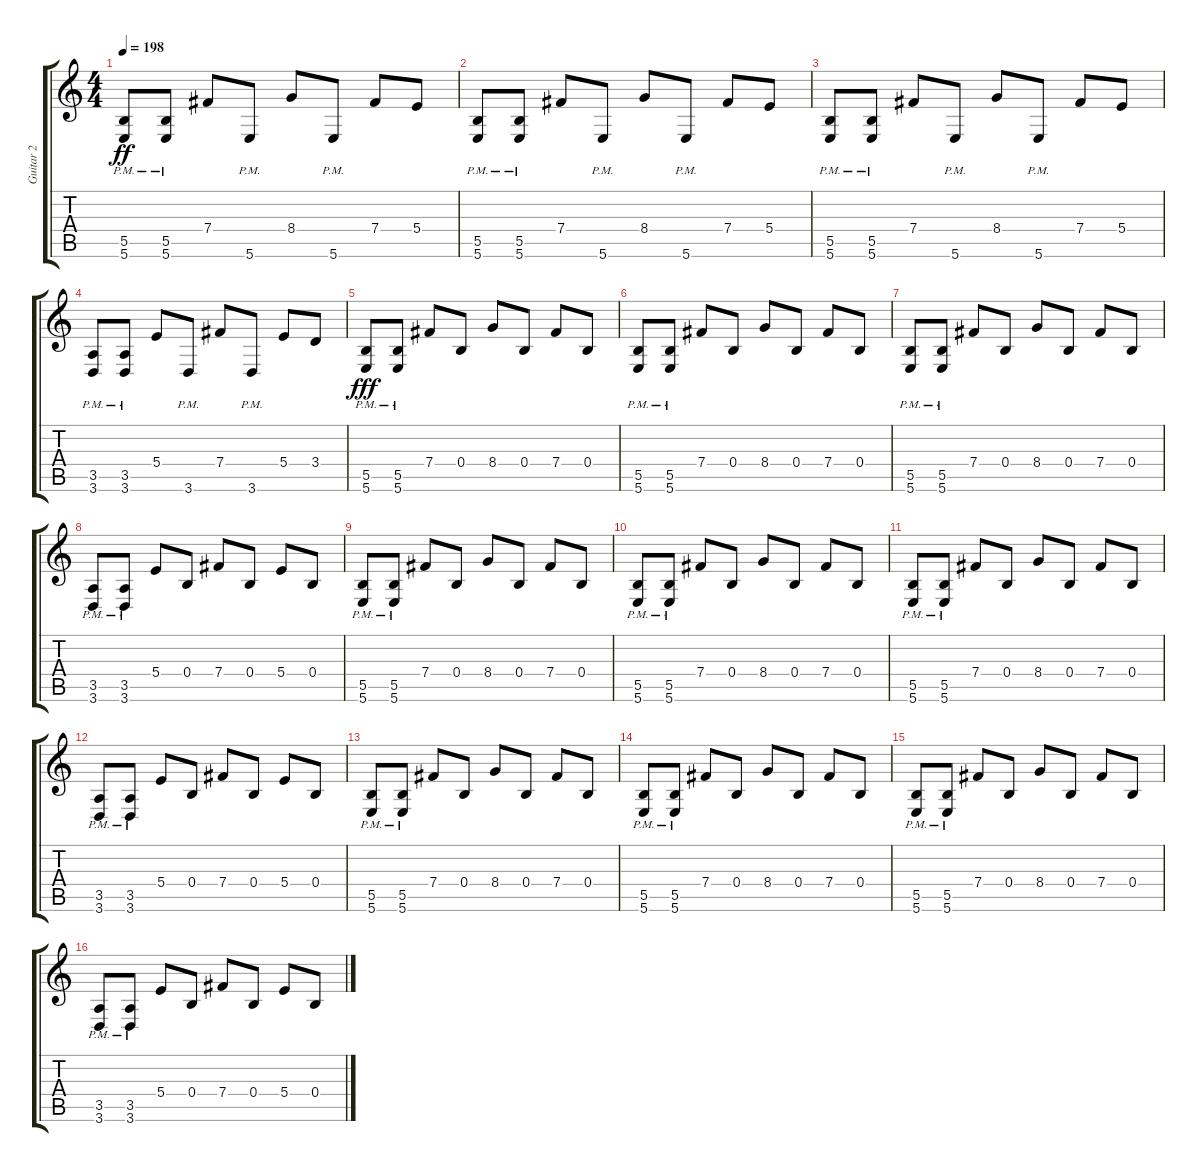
\track ("Guitar 2" "Guitar 2") {instrument distortionguitar}
\staff {score tabs}
\tuning (Db4 Ab3 E3 B2 Gb2 B1) {hide}
\ts (4 4)
\tempo 198
\clef g2
\ks c
(5.5{pm} 5.6{pm}).8{dy ff} (5.5{pm} 5.6{pm}).8 7.4.8 5.6{pm}.8 8.4.8 5.6{pm}.8 7.4.8 5.4.8 |
(5.5{pm} 5.6{pm}).8 (5.5{pm} 5.6{pm}).8 7.4.8 5.6{pm}.8 8.4.8 5.6{pm}.8 7.4.8 5.4.8 |
(5.5{pm} 5.6{pm}).8 (5.5{pm} 5.6{pm}).8 7.4.8 5.6{pm}.8 8.4.8 5.6{pm}.8 7.4.8 5.4.8 |
(3.5{pm} 3.6{pm}).8 (3.5{pm} 3.6{pm}).8 5.4.8 3.6{pm}.8 7.4.8 3.6{pm}.8 5.4.8 3.4.8 |
(5.5{pm} 5.6{pm}).8{dy fff} (5.5{pm} 5.6{pm}).8 7.4.8 0.4.8 8.4.8 0.4.8 7.4.8 0.4.8 |
(5.5{pm} 5.6{pm}).8 (5.5{pm} 5.6{pm}).8 7.4.8 0.4.8 8.4.8 0.4.8 7.4.8 0.4.8 |
(5.5{pm} 5.6{pm}).8 (5.5{pm} 5.6{pm}).8 7.4.8 0.4.8 8.4.8 0.4.8 7.4.8 0.4.8 |
(3.5{pm} 3.6{pm}).8 (3.5{pm} 3.6{pm}).8 5.4.8 0.4.8 7.4.8 0.4.8 5.4.8 0.4.8 |
(5.5{pm} 5.6{pm}).8 (5.5{pm} 5.6{pm}).8 7.4.8 0.4.8 8.4.8 0.4.8 7.4.8 0.4.8 |
(5.5{pm} 5.6{pm}).8 (5.5{pm} 5.6{pm}).8 7.4.8 0.4.8 8.4.8 0.4.8 7.4.8 0.4.8 |
(5.5{pm} 5.6{pm}).8 (5.5{pm} 5.6{pm}).8 7.4.8 0.4.8 8.4.8 0.4.8 7.4.8 0.4.8 |
(3.5{pm} 3.6{pm}).8 (3.5{pm} 3.6{pm}).8 5.4.8 0.4.8 7.4.8 0.4.8 5.4.8 0.4.8 |
(5.5{pm} 5.6{pm}).8 (5.5{pm} 5.6{pm}).8 7.4.8 0.4.8 8.4.8 0.4.8 7.4.8 0.4.8 |
(5.5{pm} 5.6{pm}).8 (5.5{pm} 5.6{pm}).8 7.4.8 0.4.8 8.4.8 0.4.8 7.4.8 0.4.8 |
(5.5{pm} 5.6{pm}).8 (5.5{pm} 5.6{pm}).8 7.4.8 0.4.8 8.4.8 0.4.8 7.4.8 0.4.8 |
(3.5{pm} 3.6{pm}).8 (3.5{pm} 3.6{pm}).8 5.4.8 0.4.8 7.4.8 0.4.8 5.4.8 0.4.8
